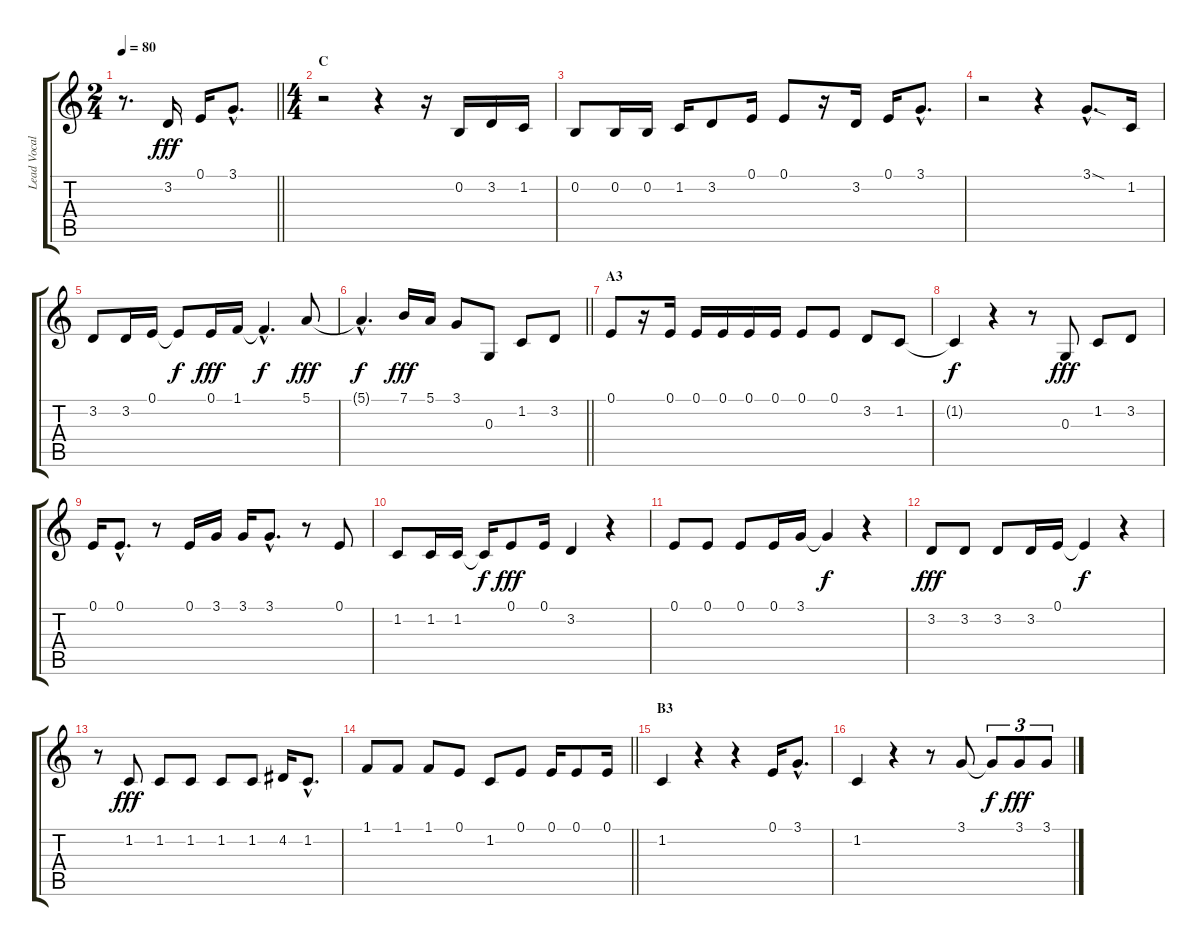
\track ("Lead Vocals" "Lead Vocal") {instrument lead6voice}
\staff {score tabs}
\tuning (E4 B3 G3 D3 A2 E2) {hide}
\ts (2 4)
\tempo 80
\clef g2
\barLineRight lightlight
\ks c
r.8{d dy fff} 3.2.16 0.1.16 3.1{hac}.8{d} |
\ts (4 4)
\section ("" "C")
r.2 r.4 r.16 0.2.16 3.2.16 1.2.16 |
0.2.8 0.2.16 0.2.16 1.2.16 3.2.8 0.1.16 0.1.8 r.16 3.2.16 0.1.16 3.1{hac}.8{d} |
r.2 r.4 3.1{sod hac}.8{d} 1.2.16 |
3.2.8 3.2.16 0.1.16 0.1{t}.8{dy f} 0.1.16{dy fff} 1.1.16 1.1{hac t}.4{d dy f} 5.1.8{dy fff} |
\barLineRight lightlight
5.1{hac t}.4{d dy f} 7.1.16{dy fff} 5.1.16 3.1.8 0.3.8 1.2.8 3.2.8 |
\section ("" "A3")
0.1.8 r.16 0.1.16 0.1.16 0.1.16 0.1.16 0.1.16 0.1.8 0.1.8 3.2.8 1.2.8 |
1.2{t}.4{dy f} r.4 r.8 0.3.8{dy fff} 1.2.8 3.2.8 |
0.1.16 0.1{hac}.8{d} r.8 0.1.16 3.1.16 3.1.16 3.1{hac}.8{d} r.8 0.1.8 |
1.2.8 1.2.16 1.2.16 1.2{t}.16{dy f} 0.1.8{dy fff} 0.1.16 3.2.4 r.4 |
0.1.8 0.1.8 0.1.8 0.1.16 3.1.16 3.1{t}.4{dy f} r.4 |
3.2.8{dy fff} 3.2.8 3.2.8 3.2.16 0.1.16 0.1{t}.4{dy f} r.4 |
r.8 1.2.8{dy fff} 1.2.8 1.2.8 1.2.8 1.2.8 4.2.16 1.2{hac}.8{d} |
\barLineRight lightlight
1.1.8 1.1.8 1.1.8 0.1.8 1.2.8 0.1.8 0.1.16 0.1.8 0.1.16 |
\section ("" "B3")
1.2.4 r.4 r.4 0.1.16 3.1{hac}.8{d} |
1.2.4 r.4 r.8 3.1.8 3.1{t}.8{tu (3 2) dy f} 3.1.8{tu (3 2) dy fff} 3.1.8{tu (3 2)}
